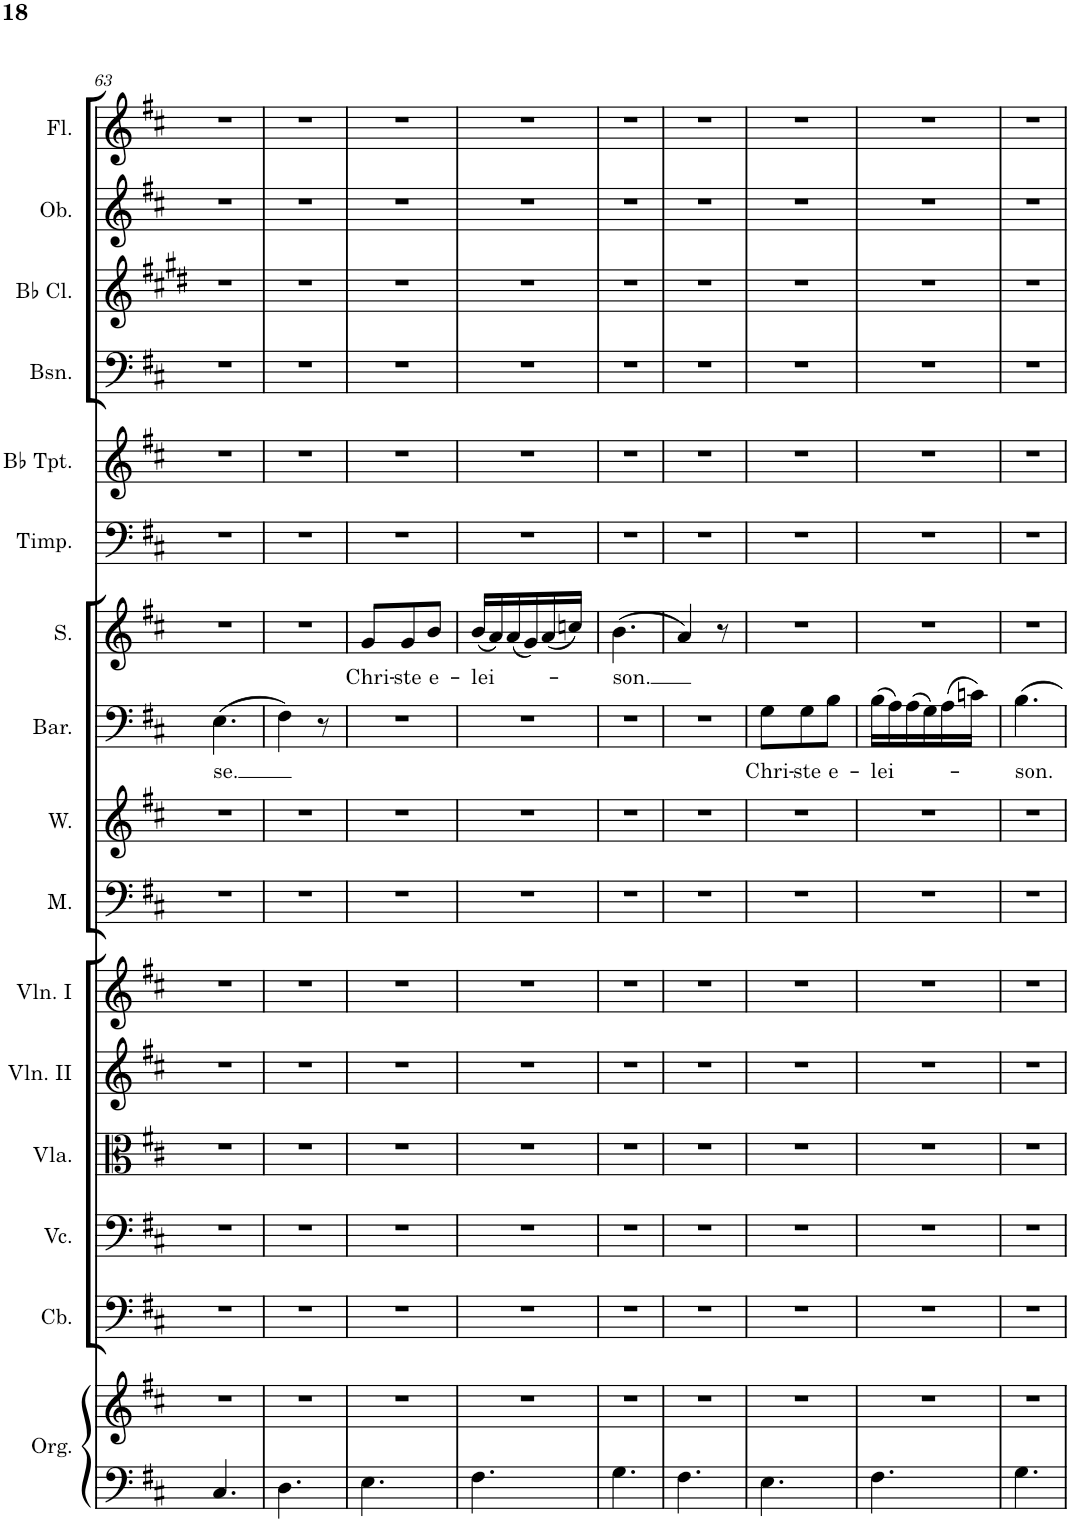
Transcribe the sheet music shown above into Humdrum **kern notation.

**kern	**kern	**kern	**kern	**kern	**kern	**kern	**kern	**kern	**kern	**text	**kern	**text	**kern	**kern	**kern	**kern	**kern	**kern
*part16	*part16	*part15	*part14	*part13	*part12	*part11	*part10	*part9	*part8	*part8	*part7	*part7	*part6	*part5	*part4	*part3	*part2	*part1
*staff17	*staff16	*staff15	*staff14	*staff13	*staff12	*staff11	*staff10	*staff9	*staff8	*staff8	*staff7	*staff7	*staff6	*staff5	*staff4	*staff3	*staff2	*staff1
*I"Organ	*	*I"Contrabasses	*I"Violoncellos	*I"Violas	*I"Violins II	*I"Violins I	*I"Men	*I"Women	*I"Baritone	*	*I"Soprano	*	*I"Timpani	*I"Trumpets in Bb	*I"Bassoons	*I"Clarinets in Bb	*I"Oboes	*I"Flutes
*I'Org.	*	*I'Cb.	*I'Vc.	*I'Vla.	*I'Vln. II	*I'Vln. I	*I'M.	*I'W.	*I'Bar.	*	*I'S.	*	*I'Timp.	*	*I'Bsn.	*	*I'Ob.	*I'Fl.
!!LO:PB:g=z
*clefF4	*clefG2	*clefF4	*clefF4	*clefC3	*clefG2	*clefG2	*clefF4	*clefG2	*clefF4	*	*clefG2	*	*clefF4	*clefG2	*clefF4	*clefG2	*clefG2	*clefG2
*	*	*Trd7c12	*	*	*	*	*	*	*	*	*	*	*	*Trd1c2	*	*Trd1c2	*	*
*k[f#c#]	*k[f#c#]	*k[f#c#]	*k[f#c#]	*k[f#c#]	*k[f#c#]	*k[f#c#]	*k[f#c#]	*k[f#c#]	*k[f#c#]	*	*k[f#c#]	*	*k[f#c#]	*k[f#c#]	*k[f#c#]	*k[f#c#g#d#]	*k[f#c#]	*k[f#c#]
*M3/8	*M3/8	*M3/8	*M3/8	*M3/8	*M3/8	*M3/8	*M3/8	*M3/8	*M3/8	*	*M3/8	*	*M3/8	*M3/8	*M3/8	*M3/8	*M3/8	*M3/8
=63	=63	=63	=63	=63	=63	=63	=63	=63	=63	=63	=63	=63	=63	=63	=63	=63	=63	=63
!	!	!	!	!	!	!	!	!	!	!LO:LY:b	!	!	!	!	!	!	!	!
4.C#/	4.r	4.r	4.r	4.r	4.r	4.r	4.r	4.r	(4.E\	se.	4.r	.	4.r	4.r	4.r	4.r	4.r	4.r
=64	=64	=64	=64	=64	=64	=64	=64	=64	=64	=64	=64	=64	=64	=64	=64	=64	=64	=64
4.D\	4.r	4.r	4.r	4.r	4.r	4.r	4.r	4.r	4F#\)	.	4.r	.	4.r	4.r	4.r	4.r	4.r	4.r
.	.	.	.	.	.	.	.	.	8r	.	.	.	.	.	.	.	.	.
=65	=65	=65	=65	=65	=65	=65	=65	=65	=65	=65	=65	=65	=65	=65	=65	=65	=65	=65
!	!	!	!	!	!	!	!	!	!	!	!	!LO:LY:b	!	!	!	!	!	!
4.E\	4.r	4.r	4.r	4.r	4.r	4.r	4.r	4.r	4.r	.	8g/L	Chri-	4.r	4.r	4.r	4.r	4.r	4.r
!	!	!	!	!	!	!	!	!	!	!	!	!LO:LY:b	!	!	!	!	!	!
.	.	.	.	.	.	.	.	.	.	.	8g/	-ste	.	.	.	.	.	.
!	!	!	!	!	!	!	!	!	!	!	!	!LO:LY:b	!	!	!	!	!	!
.	.	.	.	.	.	.	.	.	.	.	8b/J	e-	.	.	.	.	.	.
=66	=66	=66	=66	=66	=66	=66	=66	=66	=66	=66	=66	=66	=66	=66	=66	=66	=66	=66
!	!	!	!	!	!	!	!	!	!	!	!	!LO:LY:b	!	!	!	!	!	!
4.F#\	4.r	4.r	4.r	4.r	4.r	4.r	4.r	4.r	4.r	.	(16b/LL	-lei-	4.r	4.r	4.r	4.r	4.r	4.r
.	.	.	.	.	.	.	.	.	.	.	16a/)	.	.	.	.	.	.	.
.	.	.	.	.	.	.	.	.	.	.	(16a/	.	.	.	.	.	.	.
.	.	.	.	.	.	.	.	.	.	.	16g/)	.	.	.	.	.	.	.
.	.	.	.	.	.	.	.	.	.	.	(16a/	.	.	.	.	.	.	.
.	.	.	.	.	.	.	.	.	.	.	16ccn/JJ)	.	.	.	.	.	.	.
=67	=67	=67	=67	=67	=67	=67	=67	=67	=67	=67	=67	=67	=67	=67	=67	=67	=67	=67
!	!	!	!	!	!	!	!	!	!	!	!	!LO:LY:b	!	!	!	!	!	!
4.G\	4.r	4.r	4.r	4.r	4.r	4.r	4.r	4.r	4.r	.	(4.b\	son.	4.r	4.r	4.r	4.r	4.r	4.r
=68	=68	=68	=68	=68	=68	=68	=68	=68	=68	=68	=68	=68	=68	=68	=68	=68	=68	=68
4.F#\	4.r	4.r	4.r	4.r	4.r	4.r	4.r	4.r	4.r	.	4a/)	.	4.r	4.r	4.r	4.r	4.r	4.r
.	.	.	.	.	.	.	.	.	.	.	8r	.	.	.	.	.	.	.
=69	=69	=69	=69	=69	=69	=69	=69	=69	=69	=69	=69	=69	=69	=69	=69	=69	=69	=69
!	!	!	!	!	!	!	!	!	!	!LO:LY:b	!	!	!	!	!	!	!	!
4.E\	4.r	4.r	4.r	4.r	4.r	4.r	4.r	4.r	8G\L	Chri-	4.r	.	4.r	4.r	4.r	4.r	4.r	4.r
!	!	!	!	!	!	!	!	!	!	!LO:LY:b	!	!	!	!	!	!	!	!
.	.	.	.	.	.	.	.	.	8G\	-ste	.	.	.	.	.	.	.	.
!	!	!	!	!	!	!	!	!	!	!LO:LY:b	!	!	!	!	!	!	!	!
.	.	.	.	.	.	.	.	.	8B\J	e-	.	.	.	.	.	.	.	.
=70	=70	=70	=70	=70	=70	=70	=70	=70	=70	=70	=70	=70	=70	=70	=70	=70	=70	=70
!	!	!	!	!	!	!	!	!	!	!LO:LY:b	!	!	!	!	!	!	!	!
4.F#\	4.r	4.r	4.r	4.r	4.r	4.r	4.r	4.r	(16B\LL	-lei-	4.r	.	4.r	4.r	4.r	4.r	4.r	4.r
.	.	.	.	.	.	.	.	.	16A\)	.	.	.	.	.	.	.	.	.
.	.	.	.	.	.	.	.	.	(16A\	.	.	.	.	.	.	.	.	.
.	.	.	.	.	.	.	.	.	16G\)	.	.	.	.	.	.	.	.	.
.	.	.	.	.	.	.	.	.	(16A\	.	.	.	.	.	.	.	.	.
.	.	.	.	.	.	.	.	.	16cn\JJ)	.	.	.	.	.	.	.	.	.
=71	=71	=71	=71	=71	=71	=71	=71	=71	=71	=71	=71	=71	=71	=71	=71	=71	=71	=71
!	!	!	!	!	!	!	!	!	!	!LO:LY:b	!	!	!	!	!	!	!	!
4.G\	4.r	4.r	4.r	4.r	4.r	4.r	4.r	4.r	4.B\	son.	4.r	.	4.r	4.r	4.r	4.r	4.r	4.r
=	=	=	=	=	=	=	=	=	=	=	=	=	=	=	=	=	=	=
*-	*-	*-	*-	*-	*-	*-	*-	*-	*-	*-	*-	*-	*-	*-	*-	*-	*-	*-
